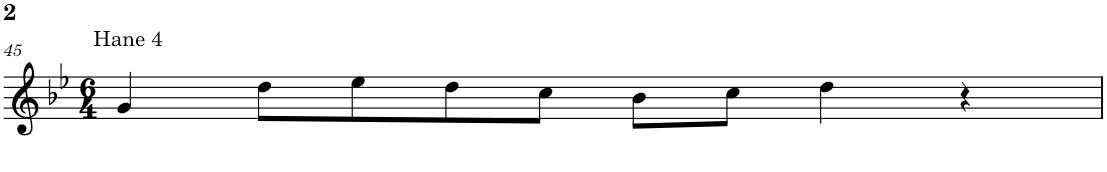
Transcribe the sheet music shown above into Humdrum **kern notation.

**kern
*part1
*staff1
*I"Piano
*I'Pno
!!LO:PB:g=z
*clefG2
*k[b-e-]
*B-:
*M6/4
=45
!LO:TX:a:t=Hane 4
4g/
8dd\L
8ee-\
8dd\
8cc\J
8b-\L
8cc\J
4dd\
4r
=
*-
